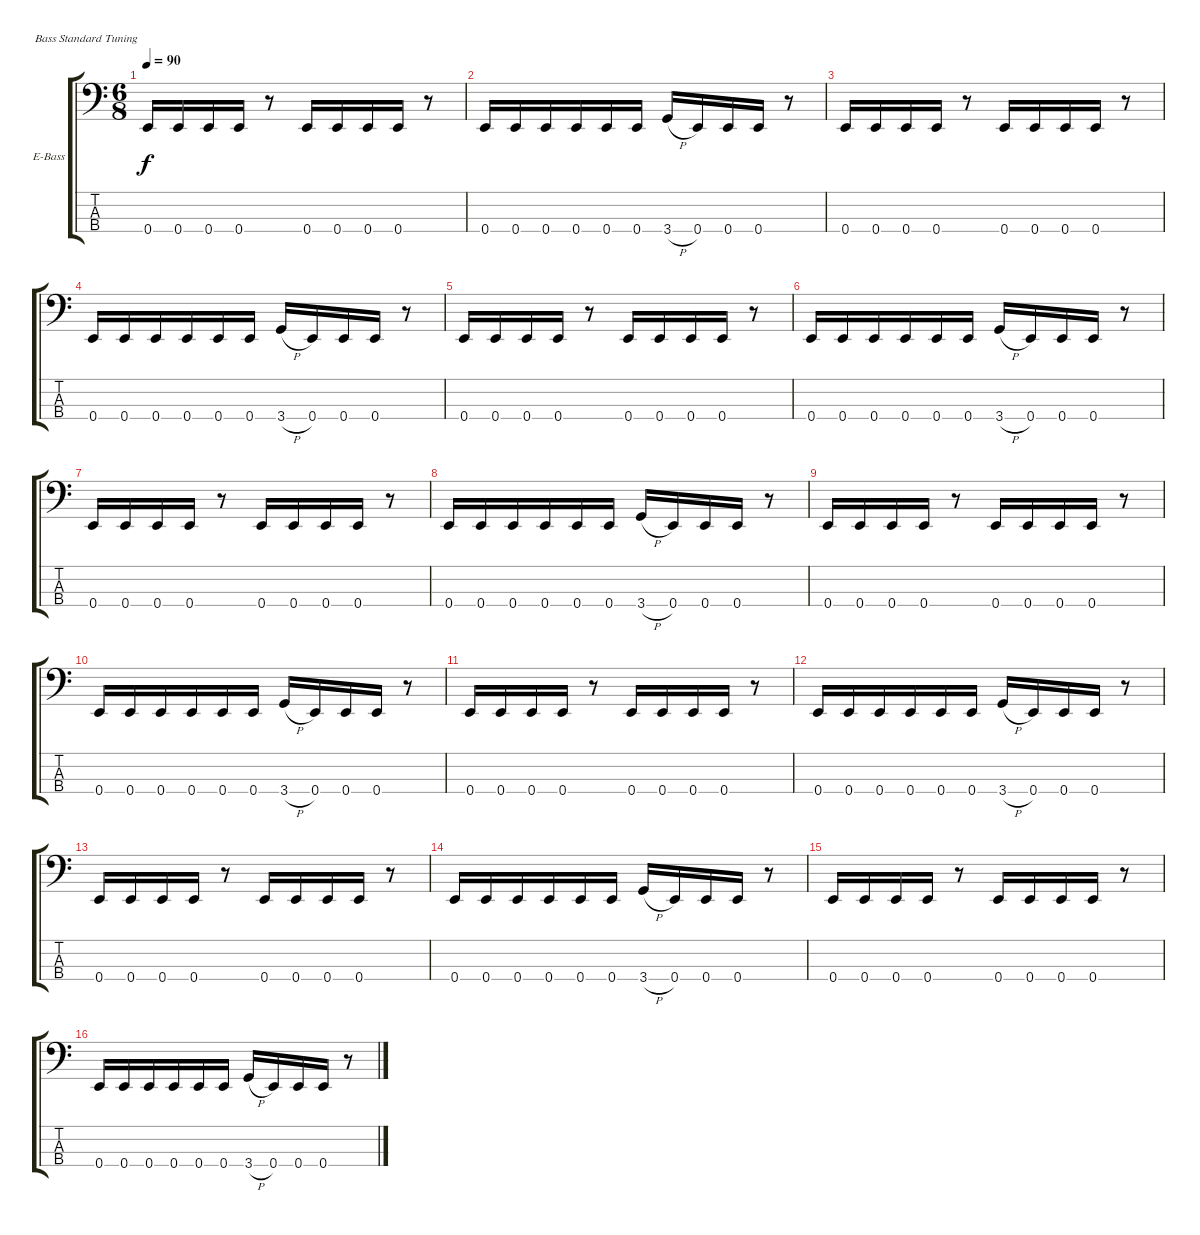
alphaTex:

\defaultSystemsLayout 4
\bracketExtendMode groupsimilarinstruments
\firstSystemTrackNameOrientation horizontal
\otherSystemsTrackNameOrientation horizontal
\track ("Peter Baltes" "E-Bass") {instrument electricbassfinger}
\staff {score tabs}
\tuning (G2 D2 A1 E1)
\ts (6 8)
\tempo 90
\clef f4
\ks c
0.4.16{dy f} 0.4.16 0.4.16 0.4.16 r.8 0.4.16 0.4.16 0.4.16 0.4.16 r.8 |
0.4.16 0.4.16 0.4.16 0.4.16 0.4.16 0.4.16 3.4{h}.16 0.4.16 0.4.16 0.4.16 r.8 |
0.4.16 0.4.16 0.4.16 0.4.16 r.8 0.4.16 0.4.16 0.4.16 0.4.16 r.8 |
0.4.16 0.4.16 0.4.16 0.4.16 0.4.16 0.4.16 3.4{h}.16 0.4.16 0.4.16 0.4.16 r.8 |
0.4.16 0.4.16 0.4.16 0.4.16 r.8 0.4.16 0.4.16 0.4.16 0.4.16 r.8 |
0.4.16 0.4.16 0.4.16 0.4.16 0.4.16 0.4.16 3.4{h}.16 0.4.16 0.4.16 0.4.16 r.8 |
0.4.16 0.4.16 0.4.16 0.4.16 r.8 0.4.16 0.4.16 0.4.16 0.4.16 r.8 |
0.4.16 0.4.16 0.4.16 0.4.16 0.4.16 0.4.16 3.4{h}.16 0.4.16 0.4.16 0.4.16 r.8 |
0.4.16 0.4.16 0.4.16 0.4.16 r.8 0.4.16 0.4.16 0.4.16 0.4.16 r.8 |
0.4.16 0.4.16 0.4.16 0.4.16 0.4.16 0.4.16 3.4{h}.16 0.4.16 0.4.16 0.4.16 r.8 |
0.4.16 0.4.16 0.4.16 0.4.16 r.8 0.4.16 0.4.16 0.4.16 0.4.16 r.8 |
0.4.16 0.4.16 0.4.16 0.4.16 0.4.16 0.4.16 3.4{h}.16 0.4.16 0.4.16 0.4.16 r.8 |
0.4.16 0.4.16 0.4.16 0.4.16 r.8 0.4.16 0.4.16 0.4.16 0.4.16 r.8 |
0.4.16 0.4.16 0.4.16 0.4.16 0.4.16 0.4.16 3.4{h}.16 0.4.16 0.4.16 0.4.16 r.8 |
0.4.16 0.4.16 0.4.16 0.4.16 r.8 0.4.16 0.4.16 0.4.16 0.4.16 r.8 |
0.4.16 0.4.16 0.4.16 0.4.16 0.4.16 0.4.16 3.4{h}.16 0.4.16 0.4.16 0.4.16 r.8
